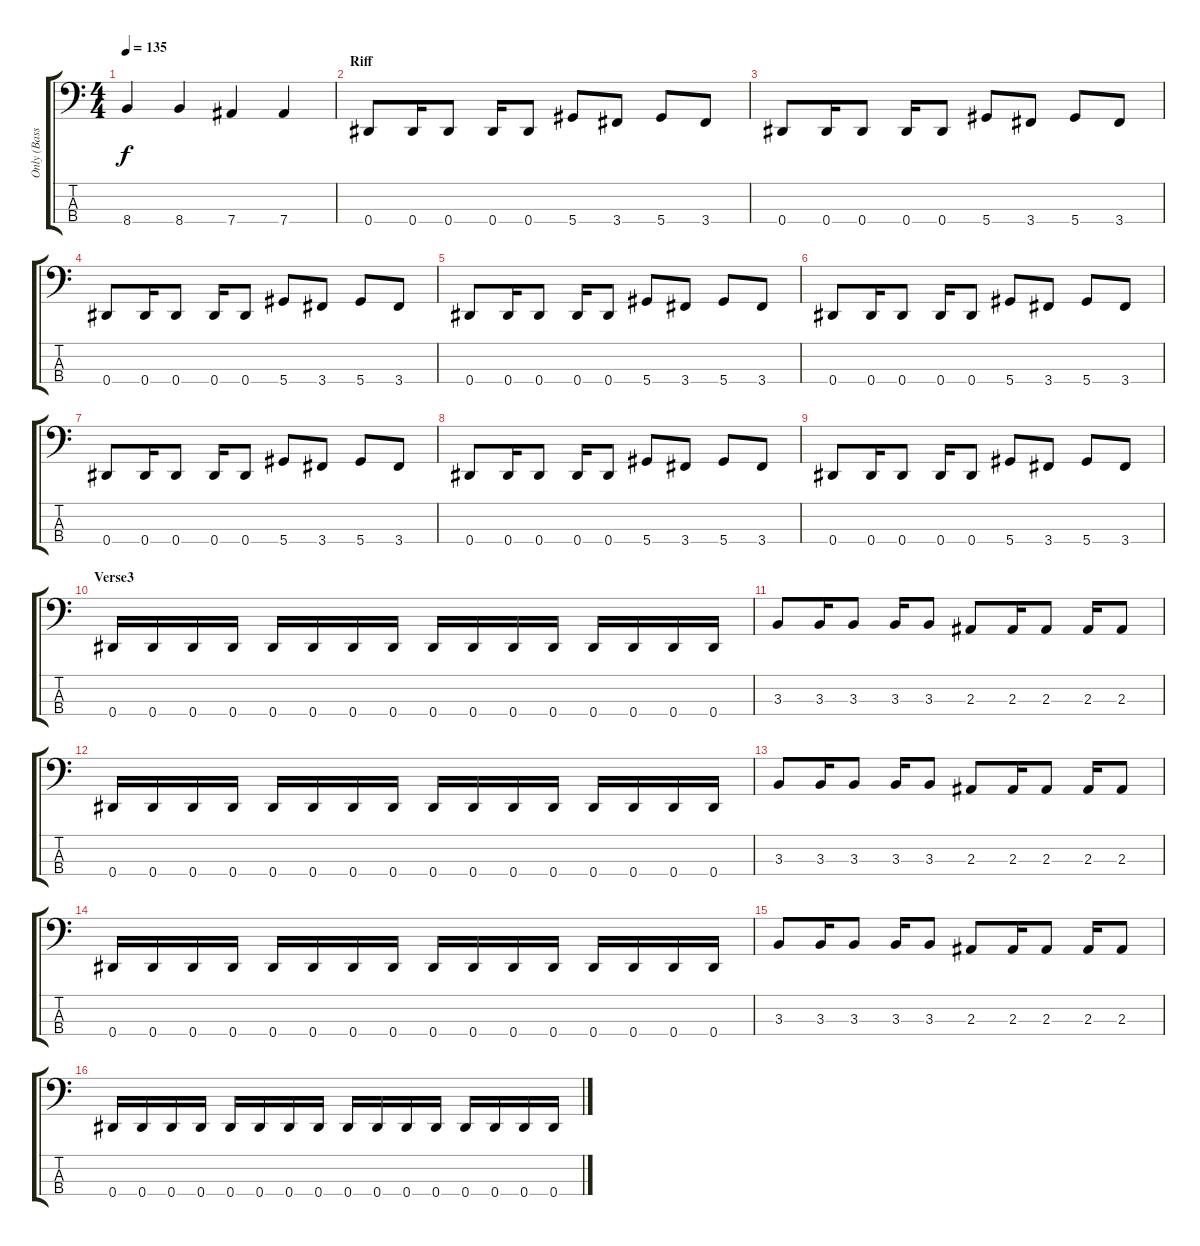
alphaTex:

\track ("Only (Bass)" "Only (Bass") {instrument electricbasspick}
\staff {score tabs}
\tuning (Gb2 Db2 Ab1 Eb1) {hide}
\ts (4 4)
\tempo 135
\clef f4
\ks c
8.4.4{dy f} 8.4.4 7.4.4 7.4.4 |
\section ("" "Riff")
0.4.8 0.4.16 0.4.8 0.4.16 0.4.8 5.4.8 3.4.8 5.4.8 3.4.8 |
0.4.8 0.4.16 0.4.8 0.4.16 0.4.8 5.4.8 3.4.8 5.4.8 3.4.8 |
0.4.8 0.4.16 0.4.8 0.4.16 0.4.8 5.4.8 3.4.8 5.4.8 3.4.8 |
0.4.8 0.4.16 0.4.8 0.4.16 0.4.8 5.4.8 3.4.8 5.4.8 3.4.8 |
0.4.8 0.4.16 0.4.8 0.4.16 0.4.8 5.4.8 3.4.8 5.4.8 3.4.8 |
0.4.8 0.4.16 0.4.8 0.4.16 0.4.8 5.4.8 3.4.8 5.4.8 3.4.8 |
0.4.8 0.4.16 0.4.8 0.4.16 0.4.8 5.4.8 3.4.8 5.4.8 3.4.8 |
0.4.8 0.4.16 0.4.8 0.4.16 0.4.8 5.4.8 3.4.8 5.4.8 3.4.8 |
\section ("" "Verse3")
0.4.16 0.4.16 0.4.16 0.4.16 0.4.16 0.4.16 0.4.16 0.4.16 0.4.16 0.4.16 0.4.16 0.4.16 0.4.16 0.4.16 0.4.16 0.4.16 |
3.3.8 3.3.16 3.3.8 3.3.16 3.3.8 2.3.8 2.3.16 2.3.8 2.3.16 2.3.8 |
0.4.16 0.4.16 0.4.16 0.4.16 0.4.16 0.4.16 0.4.16 0.4.16 0.4.16 0.4.16 0.4.16 0.4.16 0.4.16 0.4.16 0.4.16 0.4.16 |
3.3.8 3.3.16 3.3.8 3.3.16 3.3.8 2.3.8 2.3.16 2.3.8 2.3.16 2.3.8 |
0.4.16 0.4.16 0.4.16 0.4.16 0.4.16 0.4.16 0.4.16 0.4.16 0.4.16 0.4.16 0.4.16 0.4.16 0.4.16 0.4.16 0.4.16 0.4.16 |
3.3.8 3.3.16 3.3.8 3.3.16 3.3.8 2.3.8 2.3.16 2.3.8 2.3.16 2.3.8 |
0.4.16 0.4.16 0.4.16 0.4.16 0.4.16 0.4.16 0.4.16 0.4.16 0.4.16 0.4.16 0.4.16 0.4.16 0.4.16 0.4.16 0.4.16 0.4.16
